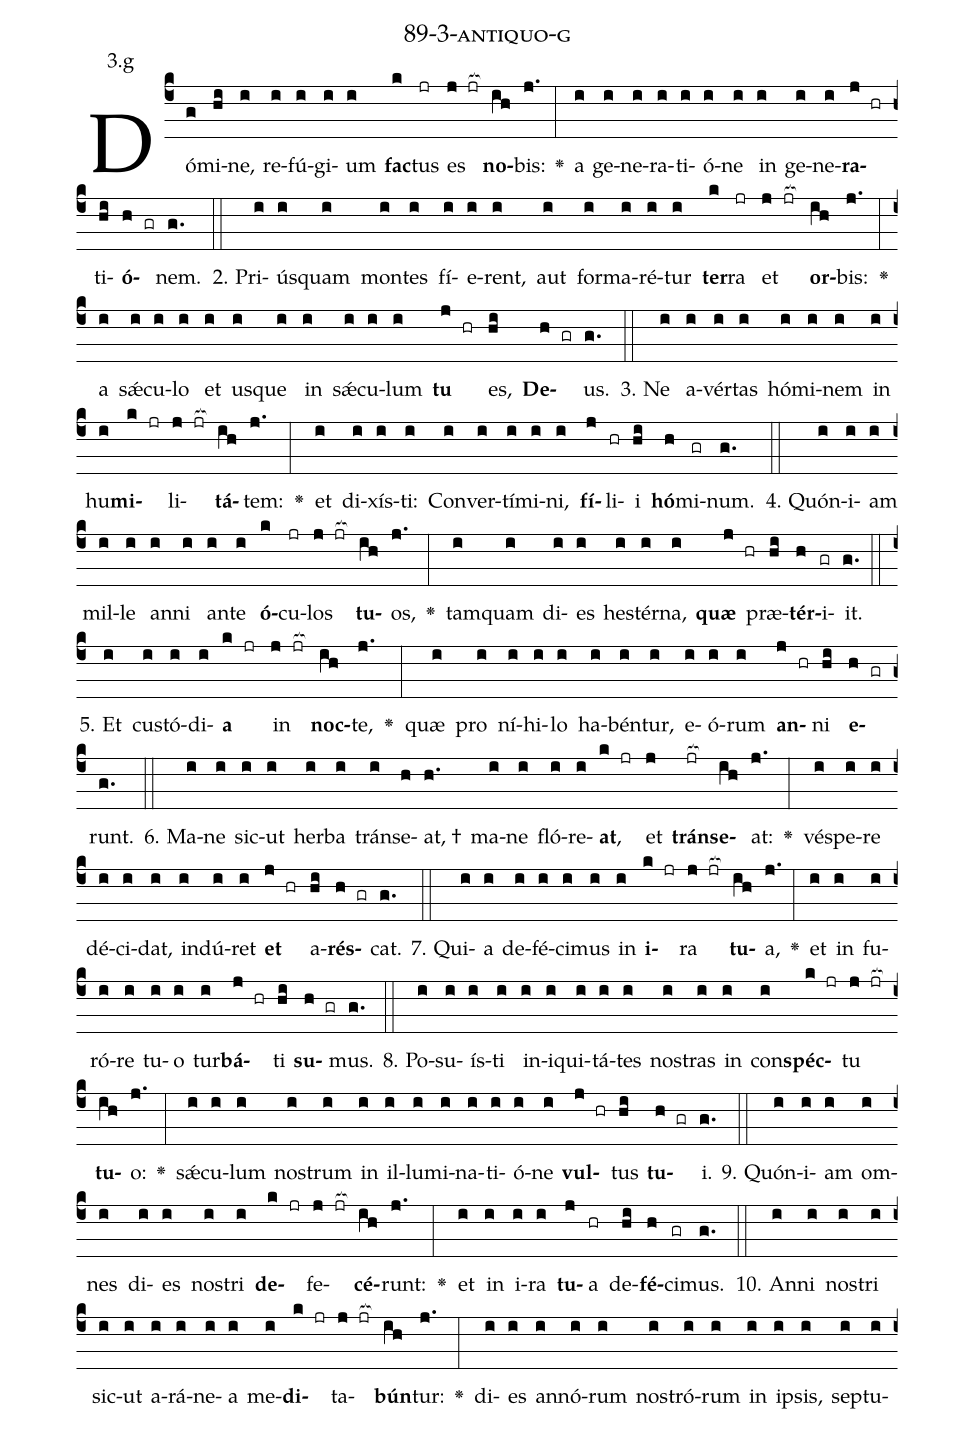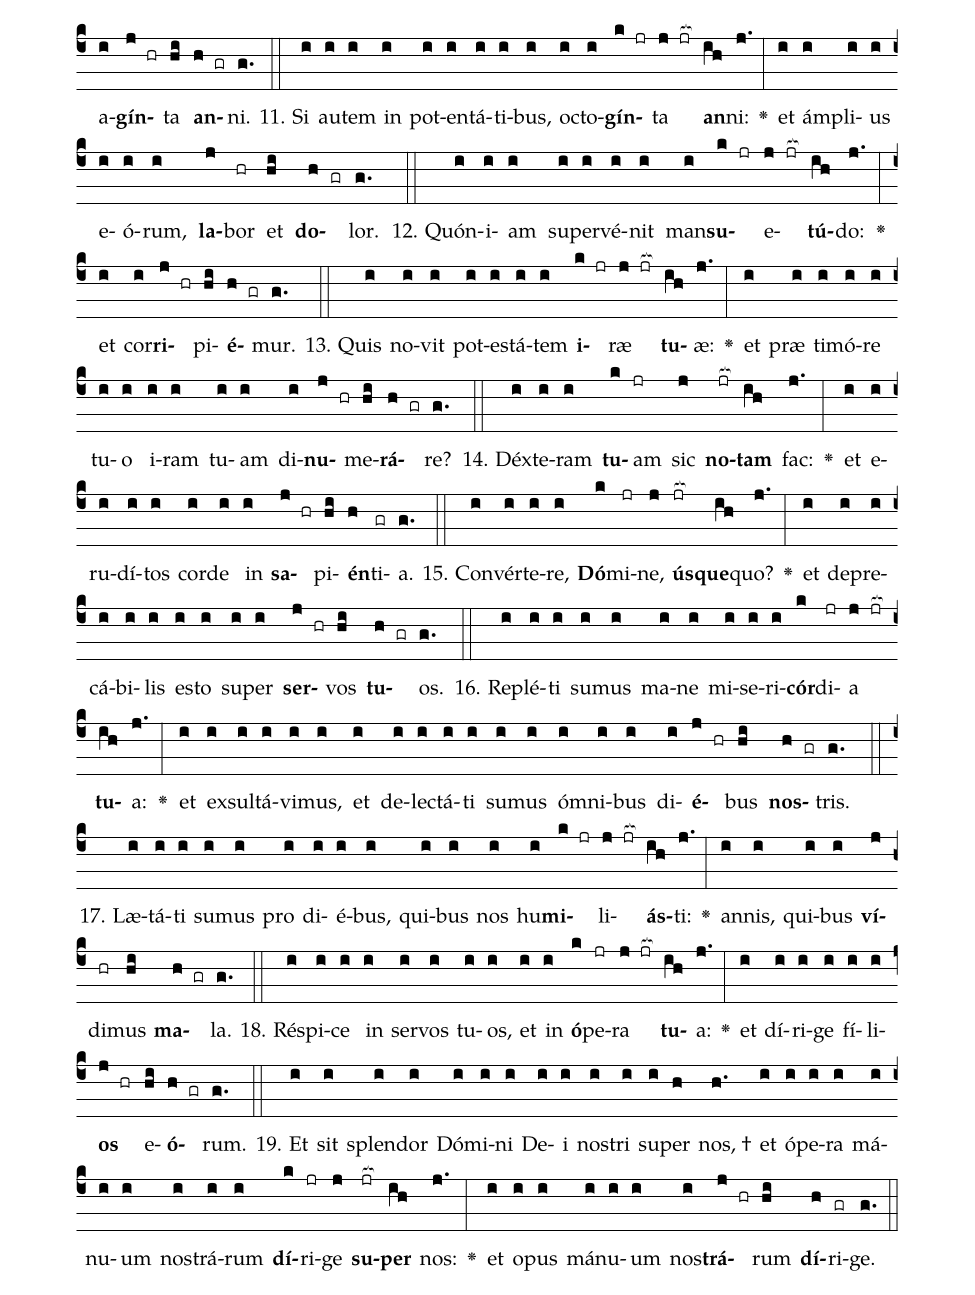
name: 89-3-antiquo-g;
annotation: 3.g;
%%
(c4)Dó(g)mi(hi)ne,(i) re(i)fú(i)gi(i)um(i) <b>fac</b>(k)tus(jr) es(j jr[ocb:1{]) <b>no</b>(ih[ocb:0}])bis:(j.) <v>\greheightstar</v>(:) a(i) ge(i)ne(i)ra(i)ti(i)ó(i)ne(i) in(i) ge(i)ne(i)<b>ra</b>(j hr)ti(hi)<b>ó</b>(h gr)nem.(g.) (::)
2. Pri(i)ús(i)quam(i) mon(i)tes(i) fí(i)e(i)rent,(i) aut(i) for(i)ma(i)ré(i)tur(i) <b>ter</b>(k)ra(jr) et(j jr[ocb:1{]) <b>or</b>(ih[ocb:0}])bis:(j.) <v>\greheightstar</v>(:) a(i) sǽ(i)cu(i)lo(i) et(i) us(i)que(i) in(i) sǽ(i)cu(i)lum(i) <b>tu</b>(j hr) es,(hi) <b>De</b>(h gr)us.(g.) (::)
3. Ne(i) a(i)vér(i)tas(i) hó(i)mi(i)nem(i) in(i) hu(i)<b>mi</b>(k jr)li(j jr[ocb:1{])<b>tá</b>(ih[ocb:0}])tem:(j.) <v>\greheightstar</v>(:) et(i) di(i)xís(i)ti:(i) Con(i)ver(i)tí(i)mi(i)ni,(i) <b>fí</b>(j)li(hr)i(hi) <b>hó</b>(h)mi(gr)num.(g.) (::)
4. Quón(i)i(i)am(i) mil(i)le(i) an(i)ni(i) an(i)te(i) <b>ó</b>(k)cu(jr)los(j jr[ocb:1{]) <b>tu</b>(ih[ocb:0}])os,(j.) <v>\greheightstar</v>(:) tam(i)quam(i) di(i)es(i) hes(i)tér(i)na,(i) <b>quæ</b>(j hr) præ(hi)<b>tér</b>(h)i(gr)it.(g.) (::)
5. Et(i) cus(i)tó(i)di(i)<b>a</b>(k jr) in(j jr[ocb:1{]) <b>noc</b>(ih[ocb:0}])te,(j.) <v>\greheightstar</v>(:) quæ(i) pro(i) ní(i)hi(i)lo(i) ha(i)bén(i)tur,(i) e(i)ó(i)rum(i) <b>an</b>(j hr)ni(hi) <b>e</b>(h gr)runt.(g.) (::)
6. Ma(i)ne(i) sic(i)ut(i) her(i)ba(i) tráns(i)e(h)at, †(h.) ma(i)ne(i) fló(i)re(i)<b>at</b>,(k jr) et(j) <b>tráns</b>(jr[ocb:1{])<b>e</b>(ih[ocb:0}])at:(j.) <v>\greheightstar</v>(:) vés(i)pe(i)re(i) dé(i)ci(i)dat,(i) in(i)dú(i)ret(i) <b>et</b>(j hr) a(hi)<b>rés</b>(h gr)cat.(g.) (::)
7. Qui(i)a(i) de(i)fé(i)ci(i)mus(i) in(i) <b>i</b>(k jr)ra(j jr[ocb:1{]) <b>tu</b>(ih[ocb:0}])a,(j.) <v>\greheightstar</v>(:) et(i) in(i) fu(i)ró(i)re(i) tu(i)o(i) tur(i)<b>bá</b>(j hr)ti(hi) <b>su</b>(h gr)mus.(g.) (::)
8. Po(i)su(i)ís(i)ti(i) in(i)i(i)qui(i)tá(i)tes(i) nos(i)tras(i) in(i) con(i)<b>spéc</b>(k jr)tu(j jr[ocb:1{]) <b>tu</b>(ih[ocb:0}])o:(j.) <v>\greheightstar</v>(:) sǽ(i)cu(i)lum(i) nos(i)trum(i) in(i) il(i)lu(i)mi(i)na(i)ti(i)ó(i)ne(i) <b>vul</b>(j hr)tus(hi) <b>tu</b>(h gr)i.(g.) (::)
9. Quón(i)i(i)am(i) om(i)nes(i) di(i)es(i) nos(i)tri(i) <b>de</b>(k jr)fe(j jr[ocb:1{])<b>cé</b>(ih[ocb:0}])runt:(j.) <v>\greheightstar</v>(:) et(i) in(i) i(i)ra(i) <b>tu</b>(j)a(hr) de(hi)<b>fé</b>(h)ci(gr)mus.(g.) (::)
10. An(i)ni(i) nos(i)tri(i) sic(i)ut(i) a(i)rá(i)ne(i)a(i) me(i)<b>di</b>(k jr)ta(j jr[ocb:1{])<b>bún</b>(ih[ocb:0}])tur:(j.) <v>\greheightstar</v>(:) di(i)es(i) an(i)nó(i)rum(i) nos(i)tró(i)rum(i) in(i) ip(i)sis,(i) sep(i)tu(i)a(i)<b>gín</b>(j hr)ta(hi) <b>an</b>(h gr)ni.(g.) (::)
11. Si(i) au(i)tem(i) in(i) pot(i)en(i)tá(i)ti(i)bus,(i) oc(i)to(i)<b>gín</b>(k jr)ta(j jr[ocb:1{]) <b>an</b>(ih[ocb:0}])ni:(j.) <v>\greheightstar</v>(:) et(i) ám(i)pli(i)us(i) e(i)ó(i)rum,(i) <b>la</b>(j)bor(hr) et(hi) <b>do</b>(h gr)lor.(g.) (::)
12. Quón(i)i(i)am(i) su(i)per(i)vé(i)nit(i) man(i)<b>su</b>(k jr)e(j jr[ocb:1{])<b>tú</b>(ih[ocb:0}])do:(j.) <v>\greheightstar</v>(:) et(i) cor(i)<b>ri</b>(j hr)pi(hi)<b>é</b>(h gr)mur.(g.) (::)
13. Quis(i) no(i)vit(i) pot(i)es(i)tá(i)tem(i) <b>i</b>(k jr)ræ(j jr[ocb:1{]) <b>tu</b>(ih[ocb:0}])æ:(j.) <v>\greheightstar</v>(:) et(i) præ(i) ti(i)mó(i)re(i) tu(i)o(i) i(i)ram(i) tu(i)am(i) di(i)<b>nu</b>(j hr)me(hi)<b>rá</b>(h gr)re?(g.) (::)
14. Déx(i)te(i)ram(i) <b>tu</b>(k)am(jr) sic(j) <b>no</b>(jr[ocb:1{])<b>tam</b>(ih[ocb:0}]) fac:(j.) <v>\greheightstar</v>(:) et(i) e(i)ru(i)dí(i)tos(i) cor(i)de(i) in(i) <b>sa</b>(j hr)pi(hi)<b>én</b>(h)ti(gr)a.(g.) (::)
15. Con(i)vér(i)te(i)re,(i) <b>Dó</b>(k)mi(jr)ne,(j) <b>ús</b>(jr[ocb:1{])<b>que</b>(ih[ocb:0}])quo?(j.) <v>\greheightstar</v>(:) et(i) de(i)pre(i)cá(i)bi(i)lis(i) es(i)to(i) su(i)per(i) <b>ser</b>(j hr)vos(hi) <b>tu</b>(h gr)os.(g.) (::)
16. Re(i)plé(i)ti(i) su(i)mus(i) ma(i)ne(i) mi(i)se(i)ri(i)<b>cór</b>(k)di(jr)a(j jr[ocb:1{]) <b>tu</b>(ih[ocb:0}])a:(j.) <v>\greheightstar</v>(:) et(i) ex(i)sul(i)tá(i)vi(i)mus,(i) et(i) de(i)lec(i)tá(i)ti(i) su(i)mus(i) óm(i)ni(i)bus(i) di(i)<b>é</b>(j hr)bus(hi) <b>nos</b>(h gr)tris.(g.) (::)
17. Læ(i)tá(i)ti(i) su(i)mus(i) pro(i) di(i)é(i)bus,(i) qui(i)bus(i) nos(i) hu(i)<b>mi</b>(k jr)li(j jr[ocb:1{])<b>ás</b>(ih[ocb:0}])ti:(j.) <v>\greheightstar</v>(:) an(i)nis,(i) qui(i)bus(i) <b>ví</b>(j)di(hr)mus(hi) <b>ma</b>(h gr)la.(g.) (::)
18. Ré(i)spi(i)ce(i) in(i) ser(i)vos(i) tu(i)os,(i) et(i) in(i) <b>ó</b>(k)pe(jr)ra(j jr[ocb:1{]) <b>tu</b>(ih[ocb:0}])a:(j.) <v>\greheightstar</v>(:) et(i) dí(i)ri(i)ge(i) fí(i)li(i)<b>os</b>(j hr) e(hi)<b>ó</b>(h gr)rum.(g.) (::)
19. Et(i) sit(i) splen(i)dor(i) Dó(i)mi(i)ni(i) De(i)i(i) nos(i)tri(i) su(i)per(h) nos, †(h.) et(i) ó(i)pe(i)ra(i) má(i)nu(i)um(i) nos(i)trá(i)rum(i) <b>dí</b>(k)ri(jr)ge(j) <b>su</b>(jr[ocb:1{])<b>per</b>(ih[ocb:0}]) nos:(j.) <v>\greheightstar</v>(:) et(i) o(i)pus(i) má(i)nu(i)um(i) nos(i)<b>trá</b>(j hr)rum(hi) <b>dí</b>(h)ri(gr)ge.(g.) (::)
